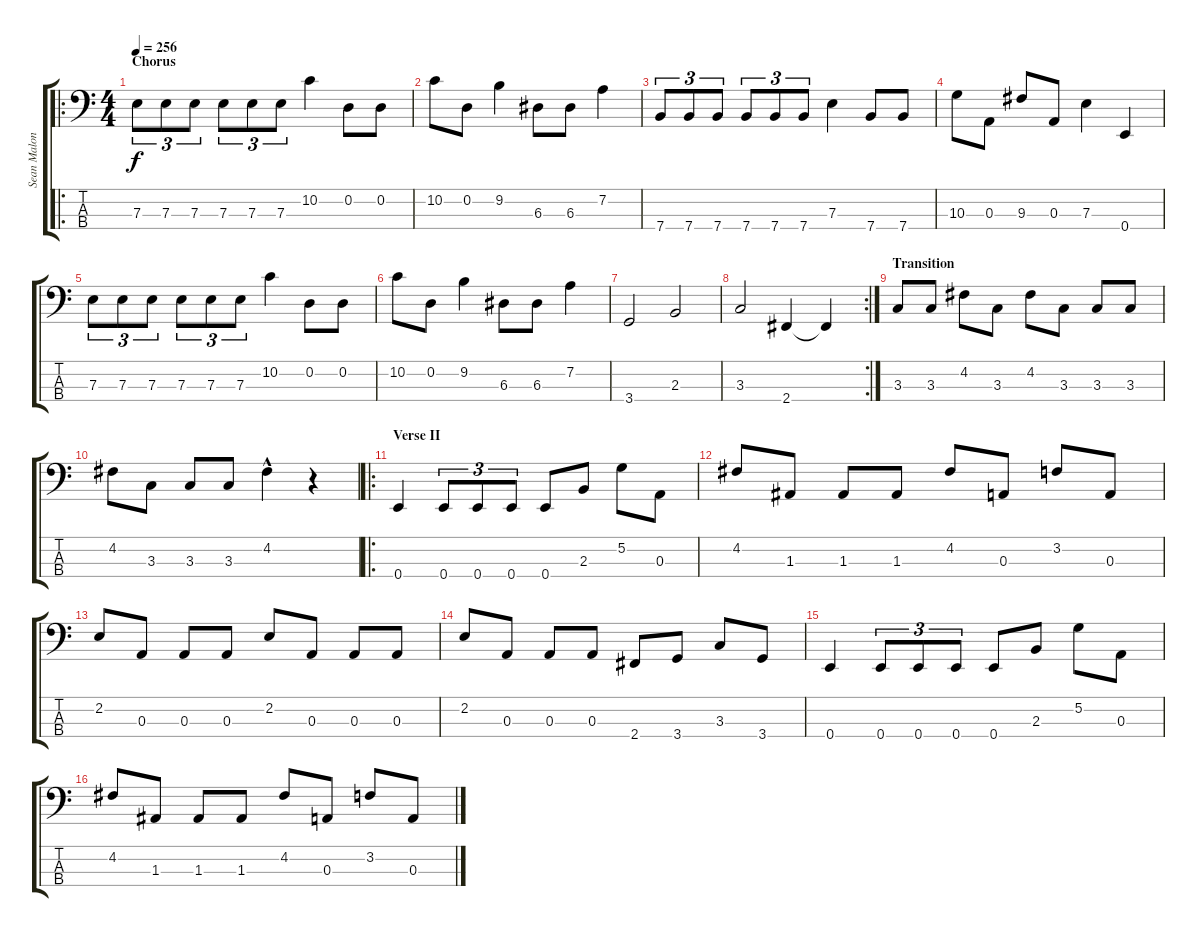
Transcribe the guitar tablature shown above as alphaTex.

\track ("Sean Malone (fretless bass)" "Sean Malon") {instrument fretlessbass}
\staff {score tabs}
\tuning (G2 D2 A1 E1) {hide}
\ro
\ts (4 4)
\section ("" "Chorus")
\tempo 256
\clef f4
\ks c
7.3.8{tu (3 2) dy f} 7.3.8{tu (3 2)} 7.3.8{tu (3 2)} 7.3.8{tu (3 2)} 7.3.8{tu (3 2)} 7.3.8{tu (3 2)} 10.2.4 0.2.8 0.2.8 |
10.2.8 0.2.8 9.2.4 6.3.8 6.3.8 7.2.4 |
7.4.8{tu (3 2)} 7.4.8{tu (3 2)} 7.4.8{tu (3 2)} 7.4.8{tu (3 2)} 7.4.8{tu (3 2)} 7.4.8{tu (3 2)} 7.3.4 7.4.8 7.4.8 |
10.3.8 0.3.8 9.3.8 0.3.8 7.3.4 0.4.4 |
7.3.8{tu (3 2)} 7.3.8{tu (3 2)} 7.3.8{tu (3 2)} 7.3.8{tu (3 2)} 7.3.8{tu (3 2)} 7.3.8{tu (3 2)} 10.2.4 0.2.8 0.2.8 |
10.2.8 0.2.8 9.2.4 6.3.8 6.3.8 7.2.4 |
3.4.2 2.3.2 |
\rc 2
3.3.2 2.4.4 2.4{t}.4 |
\section ("" "Transition")
3.3.8 3.3.8 4.2.8 3.3.8 4.2.8 3.3.8 3.3.8 3.3.8 |
4.2.8 3.3.8 3.3.8 3.3.8 4.2{hac}.4 r.4 |
\ro
\section ("" "Verse II")
0.4.4 0.4.8{tu (3 2)} 0.4.8{tu (3 2)} 0.4.8{tu (3 2)} 0.4.8 2.3.8 5.2.8 0.3.8 |
4.2.8 1.3.8 1.3.8 1.3.8 4.2.8 0.3.8 3.2.8 0.3.8 |
2.2.8 0.3.8 0.3.8 0.3.8 2.2.8 0.3.8 0.3.8 0.3.8 |
2.2.8 0.3.8 0.3.8 0.3.8 2.4.8 3.4.8 3.3.8 3.4.8 |
0.4.4 0.4.8{tu (3 2)} 0.4.8{tu (3 2)} 0.4.8{tu (3 2)} 0.4.8 2.3.8 5.2.8 0.3.8 |
4.2.8 1.3.8 1.3.8 1.3.8 4.2.8 0.3.8 3.2.8 0.3.8
